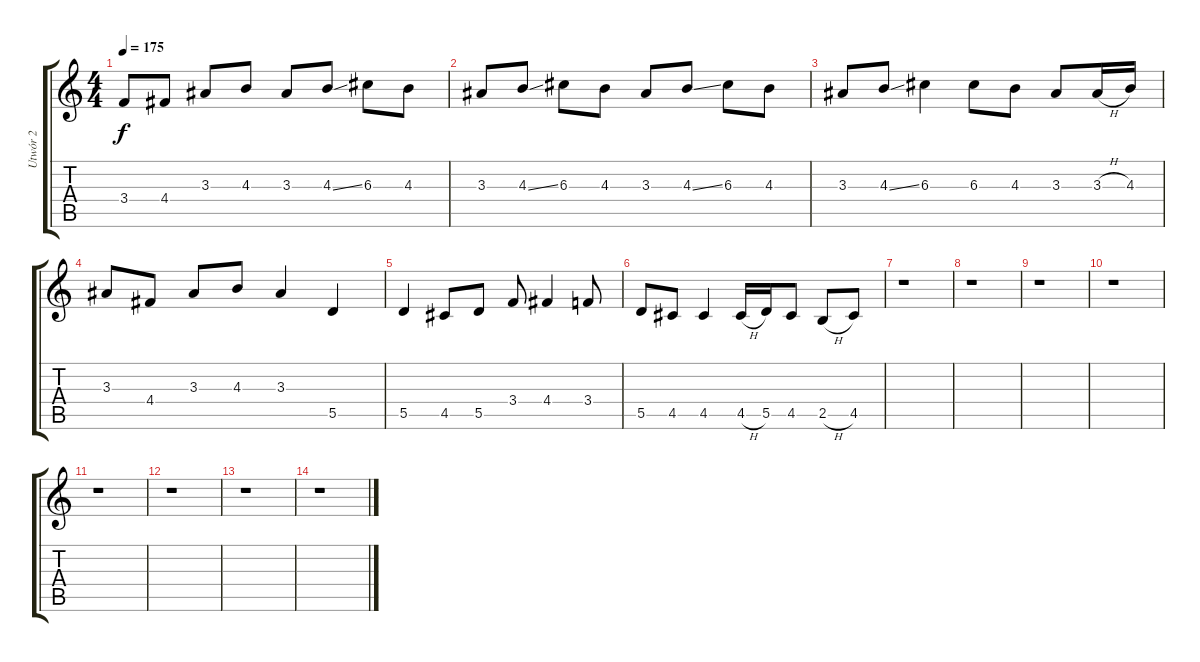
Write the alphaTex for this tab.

\track ("Utwór 2" "Utwór 2") {instrument distortionguitar}
\staff {score tabs}
\tuning (E4 B3 G3 D3 A2 E2) {hide}
\ts (4 4)
\tempo 175
\clef g2
\ks c
3.4.8{dy f} 4.4.8 3.3.8 4.3.8 3.3.8 4.3{ss}.8 6.3.8 4.3.8 |
3.3.8 4.3{ss}.8 6.3.8 4.3.8 3.3.8 4.3{ss}.8 6.3.8 4.3.8 |
3.3.8 4.3{ss}.8 6.3.4 6.3.8 4.3.8 3.3.8 3.3{h}.16 4.3.16 |
3.3.8 4.4.8 3.3.8 4.3.8 3.3.4 5.5.4 |
5.5.4 4.5.8 5.5.8 3.4.8 4.4.4 3.4.8 |
5.5.8 4.5.8 4.5.4 4.5{h}.16 5.5.16 4.5.8 2.5{h}.8 4.5.8 |
r.1 |
r.1 |
r.1 |
r.1 |
r.1 |
r.1 |
r.1 |
r.1
